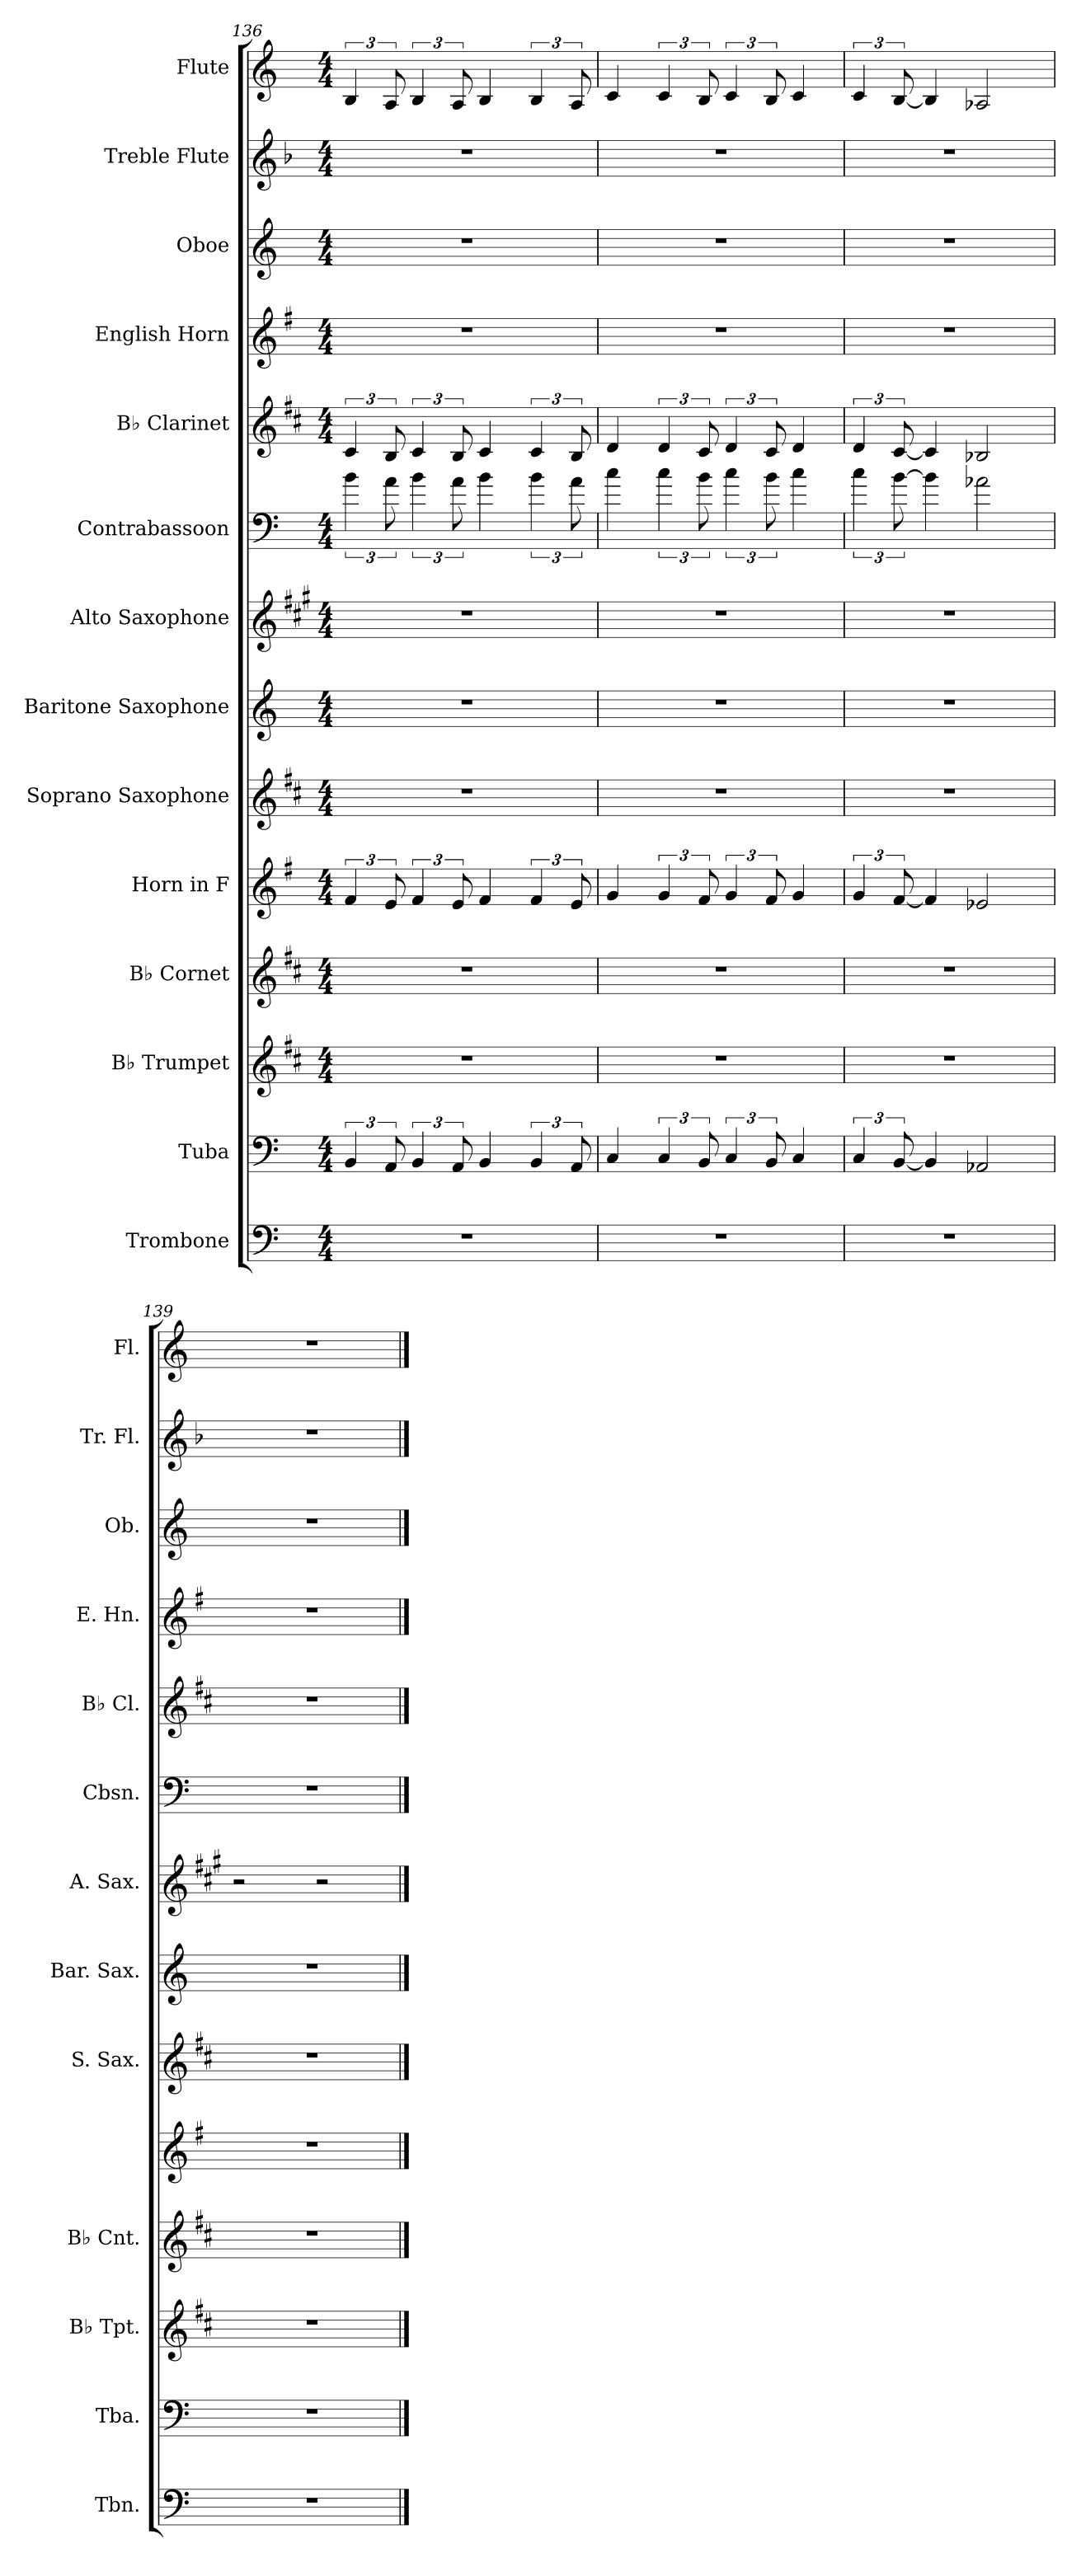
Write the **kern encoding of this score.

**kern	**kern	**kern	**kern	**kern	**kern	**kern	**kern	**kern	**kern	**kern	**kern	**kern	**kern
*part14	*part13	*part12	*part11	*part10	*part9	*part8	*part7	*part6	*part5	*part4	*part3	*part2	*part1
*staff14	*staff13	*staff12	*staff11	*staff10	*staff9	*staff8	*staff7	*staff6	*staff5	*staff4	*staff3	*staff2	*staff1
*I"Trombone	*I"Tuba	*I"B♭ Trumpet	*I"B♭ Cornet	*I"Horn in F	*I"Soprano Saxophone	*I"Baritone Saxophone	*I"Alto Saxophone	*I"Contrabassoon	*I"B♭ Clarinet	*I"English Horn	*I"Oboe	*I"Treble Flute	*I"Flute
*I'Tbn.	*I'Tba.	*I'B♭ Tpt.	*I'B♭ Cnt.	*	*I'S. Sax.	*I'Bar. Sax.	*I'A. Sax.	*I'Cbsn.	*I'B♭ Cl.	*I'E. Hn.	*I'Ob.	*I'Tr. Fl.	*I'Fl.
*clefF4	*clefF4	*clefG2	*clefG2	*clefG2	*clefG2	*clefG2	*clefG2	*clefF4	*clefG2	*clefG2	*clefG2	*clefG2	*clefG2
*	*	*ITrd1c2	*ITrd1c2	*ITrd4c7	*ITrd1c2	*ITrd12c21	*ITrd5c9	*ITrd7c12	*ITrd1c2	*ITrd4c7	*	*ITrd-4c-7	*
*k[]	*k[]	*k[]	*k[]	*k[]	*k[]	*k[]	*k[]	*k[]	*k[]	*k[]	*k[]	*k[]	*k[]
*M4/4	*M4/4	*M4/4	*M4/4	*M4/4	*M4/4	*M4/4	*M4/4	*M4/4	*M4/4	*M4/4	*M4/4	*M4/4	*M4/4
=136	=136	=136	=136	=136	=136	=136	=136	=136	=136	=136	=136	=136	=136
1r	6BB/	1r	1r	6B/	1r	1r	1r	6B\	6B/	1r	1r	1r	6B/
.	12AA/	.	.	12A/	.	.	.	12A\	12A/	.	.	.	12A/
.	6BB/	.	.	6B/	.	.	.	6B\	6B/	.	.	.	6B/
.	12AA/	.	.	12A/	.	.	.	12A\	12A/	.	.	.	12A/
.	4BB/	.	.	4B/	.	.	.	4B\	4B/	.	.	.	4B/
.	6BB/	.	.	6B/	.	.	.	6B\	6B/	.	.	.	6B/
.	12AA/	.	.	12A/	.	.	.	12A\	12A/	.	.	.	12A/
=137	=137	=137	=137	=137	=137	=137	=137	=137	=137	=137	=137	=137	=137
1r	4C/	1r	1r	4c/	1r	1r	1r	4c\	4c/	1r	1r	1r	4c/
.	6C/	.	.	6c/	.	.	.	6c\	6c/	.	.	.	6c/
.	12BB/	.	.	12B/	.	.	.	12B\	12B/	.	.	.	12B/
.	6C/	.	.	6c/	.	.	.	6c\	6c/	.	.	.	6c/
.	12BB/	.	.	12B/	.	.	.	12B\	12B/	.	.	.	12B/
.	4C/	.	.	4c/	.	.	.	4c\	4c/	.	.	.	4c/
!!LO:PB:g=z
=138	=138	=138	=138	=138	=138	=138	=138	=138	=138	=138	=138	=138	=138
1r	6C/	1r	1r	6c/	1r	1r	1r	6c\	6c/	1r	1r	1r	6c/
.	[12BB/	.	.	[12B/	.	.	.	[12B\	[12B/	.	.	.	[12B/
.	4BB/]	.	.	4B/]	.	.	.	4B\]	4B/]	.	.	.	4B/]
.	2AA-X/	.	.	2A-X/	.	.	.	2A-X\	2A-X/	.	.	.	2A-X/
=139	=139	=139	=139	=139	=139	=139	=139	=139	=139	=139	=139	=139	=139
1r	1r	1r	1r	1r	1r	1r	2r	1r	1r	1r	1r	1r	1r
.	.	.	.	.	.	.	2r	.	.	.	.	.	.
==	==	==	==	==	==	==	==	==	==	==	==	==	==
*-	*-	*-	*-	*-	*-	*-	*-	*-	*-	*-	*-	*-	*-
